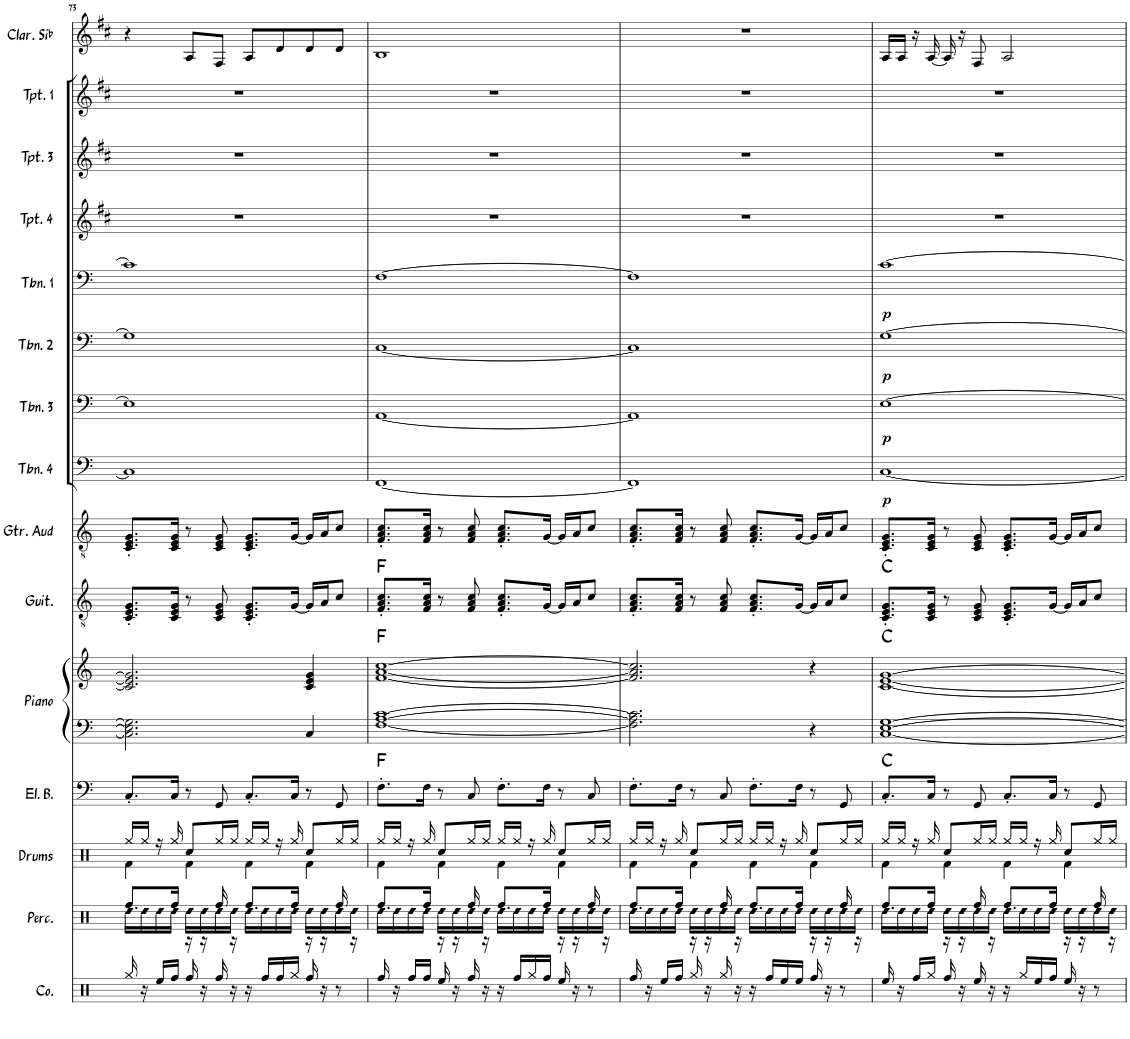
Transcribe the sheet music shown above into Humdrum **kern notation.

**kern	**kern	**kern	**kern	**harte	**kern	**kern	**harte	**kern	**harte	**kern	**kern	**dynam	**kern	**dynam	**kern	**dynam	**kern	**dynam	**kern	**kern	**kern	**kern
*part15	*part14	*part13	*part12	*part12	*part11	*part11	*part11	*part10	*part10	*part9	*part8	*part8	*part7	*part7	*part6	*part6	*part5	*part5	*part4	*part3	*part2	*part1
*staff16	*staff15	*staff14	*staff13	*	*staff12	*staff11	*	*staff10	*	*staff9	*staff8	*staff8	*staff7	*staff7	*staff6	*staff6	*staff5	*staff5	*staff4	*staff3	*staff2	*staff1
*I"Congas	*I"Percussion	*I"Drums	*I"Electric Bass	*	*I"Piano	*	*	*I"Guitar	*	*I"Guitar Audio	*I"Trombone 4	*	*I"Trombone 3	*	*I"Trombone 2	*	*I"Trombone 1	*	*I"Trumpet 4	*I"Trumpet 3	*I"Trumpet 1	*I"Clarinette en Sib
*I'Co.	*I'Perc.	*I'Drums	*I'El. B.	*	*I'Piano	*	*	*I'Guit.	*	*I'Gtr. Aud	*I'Tbn. 4	*	*I'Tbn. 3	*	*I'Tbn. 2	*	*I'Tbn. 1	*	*I'Tpt. 4	*I'Tpt. 3	*I'Tpt. 1	*I'Clar. Sib
!!LO:PB:g=z
*clefX	*clefX	*clefX	*clefF4	*	*clefF4	*clefG2	*	*clefGv2	*	*clefGv2	*clefF4	*	*clefF4	*	*clefF4	*	*clefF4	*	*clefG2	*clefG2	*clefG2	*clefG2
*	*	*	*Trd7c12	*	*	*	*	*	*	*	*	*	*	*	*	*	*	*	*Trd1c2	*Trd1c2	*Trd1c2	*Trd1c2
*k[]	*k[]	*k[]	*k[]	*	*k[]	*k[]	*	*k[]	*	*k[]	*k[]	*	*k[]	*	*k[]	*	*k[]	*	*k[f#c#]	*k[f#c#]	*k[f#c#]	*k[f#c#]
*M4/4	*M4/4	*M4/4	*M4/4	*	*M4/4	*M4/4	*	*M4/4	*	*M4/4	*M4/4	*	*M4/4	*	*M4/4	*	*M4/4	*	*M4/4	*M4/4	*M4/4	*M4/4
=73	=73	=73	=73	=73	=73	=73	=73	=73	=73	=73	=73	=73	=73	=73	=73	=73	=73	=73	=73	=73	=73	=73
!	!LO:N:head=diamond	!	!	!	!	!	!	!	!	!	!	!	!	!	!	!	!	!	!	!	!	!
*	*^	*^	*	*	*	*	*	*	*	*	*	*	*	*	*	*	*	*	*	*	*	*
16Rgg/	16Rdd\LL	8.Rff/L	16Rgg/LL	4Rf\	8.C'/L	.	2.C\] 2.E\] 2.G\]	2.c/] 2.e/] 2.g/]	.	8.C/' 8.E/' 8.G/'L	.	8.C/' 8.E/' 8.G/'L	1C]	.	1E]	.	1G]	.	1c]	.	1r	1r	1r	4r
!	!LO:N:head=diamond	!	!	!	!	!	!	!	!	!	!	!	!	!	!	!	!	!	!	!	!	!	!	!
16r	16Rdd\	.	16Rgg/JJ	.	.	.	.	.	.	.	.	.	.	.	.	.	.	.	.	.	.	.	.	.
!	!LO:N:head=diamond	!	!	!	!	!	!	!	!	!	!	!	!	!	!	!	!	!	!	!	!	!	!	!
16Ree/LL	16Rdd\	.	16r	.	.	.	.	.	.	.	.	.	.	.	.	.	.	.	.	.	.	.	.	.
!	!LO:N:head=diamond	!	!	!	!	!	!	!	!	!	!	!	!	!	!	!	!	!	!	!	!	!	!	!
16Rff/JJ	16Rdd\JJ	16Rff/Jk	16Rgg/	.	16C/Jk	.	.	.	.	16C/ 16E/ 16G/Jk	.	16C/ 16E/ 16G/Jk	.	.	.	.	.	.	.	.	.	.	.	.
!	!LO:N:head=diamond	!	!	!	!	!	!	!	!	!	!	!	!	!	!	!	!	!	!	!	!	!	!	!
16Rff/	16Rdd\LL	16r	8Rcc/L	4Rf\	8r	.	.	.	.	8r	.	8r	.	.	.	.	.	.	.	.	.	.	.	8A/L
!	!LO:N:head=diamond	!	!	!	!	!	!	!	!	!	!	!	!	!	!	!	!	!	!	!	!	!	!	!
16r	16Rdd\	16r	.	.	.	.	.	.	.	.	.	.	.	.	.	.	.	.	.	.	.	.	.	.
!	!LO:N:head=diamond	!	!	!	!	!	!	!	!	!	!	!	!	!	!	!	!	!	!	!	!	!	!	!
16Rff/	16Rdd\	16Rff/	16Rgg/L	.	8GG/	.	.	.	.	8C/ 8E/ 8G/	.	8C/ 8E/ 8G/	.	.	.	.	.	.	.	.	.	.	.	8F#/J
!	!LO:N:head=diamond	!	!	!	!	!	!	!	!	!	!	!	!	!	!	!	!	!	!	!	!	!	!	!
16r	16Rdd\JJ	16r	16Rgg/JJ	.	.	.	.	.	.	.	.	.	.	.	.	.	.	.	.	.	.	.	.	.
!	!LO:N:head=diamond	!	!	!	!	!	!	!	!	!	!	!	!	!	!	!	!	!	!	!	!	!	!	!
16r	16Rdd\LL	8.Rff/L	16Rgg/LL	4Rf\	8.C'/L	.	.	.	.	8.C/' 8.E/' 8.G/'L	.	8.C/' 8.E/' 8.G/'L	.	.	.	.	.	.	.	.	.	.	.	8A/L
!	!LO:N:head=diamond	!	!	!	!	!	!	!	!	!	!	!	!	!	!	!	!	!	!	!	!	!	!	!
16Rff/LL	16Rdd\	.	16Rgg/JJ	.	.	.	.	.	.	.	.	.	.	.	.	.	.	.	.	.	.	.	.	.
!	!LO:N:head=diamond	!	!	!	!	!	!	!	!	!	!	!	!	!	!	!	!	!	!	!	!	!	!	!
16Rff/	16Rdd\	.	16r	.	.	.	.	.	.	.	.	.	.	.	.	.	.	.	.	.	.	.	.	8d/
!	!LO:N:head=diamond	!	!	!	!	!	!	!	!	!	!	!	!	!	!	!	!	!	!	!	!	!	!	!
16Rgg/JJ	16Rdd\JJ	16Rff/Jk	16Rgg/	.	16C/Jk	.	.	.	.	[16G/Jk	.	[16G/Jk	.	.	.	.	.	.	.	.	.	.	.	.
!	!LO:N:head=diamond	!	!	!	!	!	!	!	!	!	!	!	!	!	!	!	!	!	!	!	!	!	!	!
16Rff/	16Rdd\LL	16r	8Rcc/L	4Rf\	8r	.	4C/	4c/ 4e/ 4g/	.	16G/LL]	.	16G/LL]	.	.	.	.	.	.	.	.	.	.	.	8d/
!	!LO:N:head=diamond	!	!	!	!	!	!	!	!	!	!	!	!	!	!	!	!	!	!	!	!	!	!	!
16r	16Rdd\	16r	.	.	.	.	.	.	.	16A/J	.	16A/J	.	.	.	.	.	.	.	.	.	.	.	.
!	!LO:N:head=diamond	!	!	!	!	!	!	!	!	!	!	!	!	!	!	!	!	!	!	!	!	!	!	!
8r	16Rdd\	16Rff/	16Rgg/L	.	8GG/	.	.	.	.	8c/J	.	8c/J	.	.	.	.	.	.	.	.	.	.	.	8d/J
!	!LO:N:head=diamond	!	!	!	!	!	!	!	!	!	!	!	!	!	!	!	!	!	!	!	!	!	!	!
.	16Rdd\JJ	16r	16Rgg/JJ	.	.	.	.	.	.	.	.	.	.	.	.	.	.	.	.	.	.	.	.	.
=74	=74	=74	=74	=74	=74	=74	=74	=74	=74	=74	=74	=74	=74	=74	=74	=74	=74	=74	=74	=74	=74	=74	=74	=74
!	!LO:N:head=diamond	!	!	!	!	!	!	!	!	!	!	!	!	!	!	!	!	!	!	!	!	!	!	!
16Rff/	16Rdd\LL	8.Rff/L	16Rgg/LL	4Rf\	8.F'\L	F:maj	[1F [1A [1c	[1f [1a [1cc	F:maj	8.F/' 8.A/' 8.c/'L	F:maj	8.F/' 8.A/' 8.c/'L	[1FF	.	[1AA	.	[1C	.	[1F	.	1r	1r	1r	1B
!	!LO:N:head=diamond	!	!	!	!	!	!	!	!	!	!	!	!	!	!	!	!	!	!	!	!	!	!	!
16r	16Rdd\	.	16Rgg/JJ	.	.	.	.	.	.	.	.	.	.	.	.	.	.	.	.	.	.	.	.	.
!	!LO:N:head=diamond	!	!	!	!	!	!	!	!	!	!	!	!	!	!	!	!	!	!	!	!	!	!	!
16Rff/LL	16Rdd\	.	16r	.	.	.	.	.	.	.	.	.	.	.	.	.	.	.	.	.	.	.	.	.
!	!LO:N:head=diamond	!	!	!	!	!	!	!	!	!	!	!	!	!	!	!	!	!	!	!	!	!	!	!
16Rff/JJ	16Rdd\JJ	16Rff/Jk	16Rgg/	.	16F\Jk	.	.	.	.	16F/ 16A/ 16c/Jk	.	16F/ 16A/ 16c/Jk	.	.	.	.	.	.	.	.	.	.	.	.
!	!LO:N:head=diamond	!	!	!	!	!	!	!	!	!	!	!	!	!	!	!	!	!	!	!	!	!	!	!
16Ree/	16Rdd\LL	16r	8Rcc/L	4Rf\	8r	.	.	.	.	8r	.	8r	.	.	.	.	.	.	.	.	.	.	.	.
!	!LO:N:head=diamond	!	!	!	!	!	!	!	!	!	!	!	!	!	!	!	!	!	!	!	!	!	!	!
16r	16Rdd\	16r	.	.	.	.	.	.	.	.	.	.	.	.	.	.	.	.	.	.	.	.	.	.
!	!LO:N:head=diamond	!	!	!	!	!	!	!	!	!	!	!	!	!	!	!	!	!	!	!	!	!	!	!
16Rff/	16Rdd\	16Rff/	16Rgg/L	.	8C/	.	.	.	.	8F/ 8A/ 8c/	.	8F/ 8A/ 8c/	.	.	.	.	.	.	.	.	.	.	.	.
!	!LO:N:head=diamond	!	!	!	!	!	!	!	!	!	!	!	!	!	!	!	!	!	!	!	!	!	!	!
16r	16Rdd\JJ	16r	16Rgg/JJ	.	.	.	.	.	.	.	.	.	.	.	.	.	.	.	.	.	.	.	.	.
!	!LO:N:head=diamond	!	!	!	!	!	!	!	!	!	!	!	!	!	!	!	!	!	!	!	!	!	!	!
16r	16Rdd\LL	8.Rff/L	16Rgg/LL	4Rf\	8.F'\L	.	.	.	.	8.F/' 8.A/' 8.c/'L	.	8.F/' 8.A/' 8.c/'L	.	.	.	.	.	.	.	.	.	.	.	.
!	!LO:N:head=diamond	!	!	!	!	!	!	!	!	!	!	!	!	!	!	!	!	!	!	!	!	!	!	!
16Rff/LL	16Rdd\	.	16Rgg/JJ	.	.	.	.	.	.	.	.	.	.	.	.	.	.	.	.	.	.	.	.	.
!	!LO:N:head=diamond	!	!	!	!	!	!	!	!	!	!	!	!	!	!	!	!	!	!	!	!	!	!	!
16Rgg/	16Rdd\	.	16r	.	.	.	.	.	.	.	.	.	.	.	.	.	.	.	.	.	.	.	.	.
!	!LO:N:head=diamond	!	!	!	!	!	!	!	!	!	!	!	!	!	!	!	!	!	!	!	!	!	!	!
16Rff/JJ	16Rdd\JJ	16Rff/Jk	16Rgg/	.	16F\Jk	.	.	.	.	[16G/Jk	.	[16G/Jk	.	.	.	.	.	.	.	.	.	.	.	.
!	!LO:N:head=diamond	!	!	!	!	!	!	!	!	!	!	!	!	!	!	!	!	!	!	!	!	!	!	!
16Ree/	16Rdd\LL	16r	8Rcc/L	4Rf\	8r	.	.	.	.	16G/LL]	.	16G/LL]	.	.	.	.	.	.	.	.	.	.	.	.
!	!LO:N:head=diamond	!	!	!	!	!	!	!	!	!	!	!	!	!	!	!	!	!	!	!	!	!	!	!
16r	16Rdd\	16r	.	.	.	.	.	.	.	16A/J	.	16A/J	.	.	.	.	.	.	.	.	.	.	.	.
!	!LO:N:head=diamond	!	!	!	!	!	!	!	!	!	!	!	!	!	!	!	!	!	!	!	!	!	!	!
8r	16Rdd\	16Rff/	16Rgg/L	.	8C/	.	.	.	.	8c/J	.	8c/J	.	.	.	.	.	.	.	.	.	.	.	.
!	!LO:N:head=diamond	!	!	!	!	!	!	!	!	!	!	!	!	!	!	!	!	!	!	!	!	!	!	!
.	16Rdd\JJ	16r	16Rgg/JJ	.	.	.	.	.	.	.	.	.	.	.	.	.	.	.	.	.	.	.	.	.
=75	=75	=75	=75	=75	=75	=75	=75	=75	=75	=75	=75	=75	=75	=75	=75	=75	=75	=75	=75	=75	=75	=75	=75	=75
!	!LO:N:head=diamond	!	!	!	!	!	!	!	!	!	!	!	!	!	!	!	!	!	!	!	!	!	!	!
16Rff/	16Rdd\LL	8.Rff/L	16Rgg/LL	4Rf\	8.F'\L	.	2.F\] 2.A\] 2.c\]	2.f/] 2.a/] 2.cc/]	.	8.F/' 8.A/' 8.c/'L	.	8.F/' 8.A/' 8.c/'L	1FF]	.	1AA]	.	1C]	.	1F]	.	1r	1r	1r	1r
!	!LO:N:head=diamond	!	!	!	!	!	!	!	!	!	!	!	!	!	!	!	!	!	!	!	!	!	!	!
16r	16Rdd\	.	16Rgg/JJ	.	.	.	.	.	.	.	.	.	.	.	.	.	.	.	.	.	.	.	.	.
!	!LO:N:head=diamond	!	!	!	!	!	!	!	!	!	!	!	!	!	!	!	!	!	!	!	!	!	!	!
16Ree/LL	16Rdd\	.	16r	.	.	.	.	.	.	.	.	.	.	.	.	.	.	.	.	.	.	.	.	.
!	!LO:N:head=diamond	!	!	!	!	!	!	!	!	!	!	!	!	!	!	!	!	!	!	!	!	!	!	!
16Rff/JJ	16Rdd\JJ	16Rff/Jk	16Rgg/	.	16F\Jk	.	.	.	.	16F/ 16A/ 16c/Jk	.	16F/ 16A/ 16c/Jk	.	.	.	.	.	.	.	.	.	.	.	.
!	!LO:N:head=diamond	!	!	!	!	!	!	!	!	!	!	!	!	!	!	!	!	!	!	!	!	!	!	!
16Rgg/	16Rdd\LL	16r	8Rcc/L	4Rf\	8r	.	.	.	.	8r	.	8r	.	.	.	.	.	.	.	.	.	.	.	.
!	!LO:N:head=diamond	!	!	!	!	!	!	!	!	!	!	!	!	!	!	!	!	!	!	!	!	!	!	!
16r	16Rdd\	16r	.	.	.	.	.	.	.	.	.	.	.	.	.	.	.	.	.	.	.	.	.	.
!	!LO:N:head=diamond	!	!	!	!	!	!	!	!	!	!	!	!	!	!	!	!	!	!	!	!	!	!	!
16Rgg/	16Rdd\	16Rff/	16Rgg/L	.	8C/	.	.	.	.	8F/ 8A/ 8c/	.	8F/ 8A/ 8c/	.	.	.	.	.	.	.	.	.	.	.	.
!	!LO:N:head=diamond	!	!	!	!	!	!	!	!	!	!	!	!	!	!	!	!	!	!	!	!	!	!	!
16r	16Rdd\JJ	16r	16Rgg/JJ	.	.	.	.	.	.	.	.	.	.	.	.	.	.	.	.	.	.	.	.	.
!	!LO:N:head=diamond	!	!	!	!	!	!	!	!	!	!	!	!	!	!	!	!	!	!	!	!	!	!	!
16r	16Rdd\LL	8.Rff/L	16Rgg/LL	4Rf\	8.F'\L	.	.	.	.	8.F/' 8.A/' 8.c/'L	.	8.F/' 8.A/' 8.c/'L	.	.	.	.	.	.	.	.	.	.	.	.
!	!LO:N:head=diamond	!	!	!	!	!	!	!	!	!	!	!	!	!	!	!	!	!	!	!	!	!	!	!
16Rff/LL	16Rdd\	.	16Rgg/JJ	.	.	.	.	.	.	.	.	.	.	.	.	.	.	.	.	.	.	.	.	.
!	!LO:N:head=diamond	!	!	!	!	!	!	!	!	!	!	!	!	!	!	!	!	!	!	!	!	!	!	!
16Ree/	16Rdd\	.	16r	.	.	.	.	.	.	.	.	.	.	.	.	.	.	.	.	.	.	.	.	.
!	!LO:N:head=diamond	!	!	!	!	!	!	!	!	!	!	!	!	!	!	!	!	!	!	!	!	!	!	!
16Ree/JJ	16Rdd\JJ	16Rff/Jk	16Rgg/	.	16F\Jk	.	.	.	.	[16G/Jk	.	[16G/Jk	.	.	.	.	.	.	.	.	.	.	.	.
!	!LO:N:head=diamond	!	!	!	!	!	!	!	!	!	!	!	!	!	!	!	!	!	!	!	!	!	!	!
16Rff/	16Rdd\LL	16r	8Rcc/L	4Rf\	8r	.	4r	4r	.	16G/LL]	.	16G/LL]	.	.	.	.	.	.	.	.	.	.	.	.
!	!LO:N:head=diamond	!	!	!	!	!	!	!	!	!	!	!	!	!	!	!	!	!	!	!	!	!	!	!
16r	16Rdd\	16r	.	.	.	.	.	.	.	16A/J	.	16A/J	.	.	.	.	.	.	.	.	.	.	.	.
!	!LO:N:head=diamond	!	!	!	!	!	!	!	!	!	!	!	!	!	!	!	!	!	!	!	!	!	!	!
8r	16Rdd\	16Rff/	16Rgg/L	.	8GG/	.	.	.	.	8c/J	.	8c/J	.	.	.	.	.	.	.	.	.	.	.	.
!	!LO:N:head=diamond	!	!	!	!	!	!	!	!	!	!	!	!	!	!	!	!	!	!	!	!	!	!	!
.	16Rdd\JJ	16r	16Rgg/JJ	.	.	.	.	.	.	.	.	.	.	.	.	.	.	.	.	.	.	.	.	.
=76	=76	=76	=76	=76	=76	=76	=76	=76	=76	=76	=76	=76	=76	=76	=76	=76	=76	=76	=76	=76	=76	=76	=76	=76
!	!LO:N:head=diamond	!	!	!	!	!	!	!	!	!	!	!	!	!LO:DY:b	!	!LO:DY:b	!	!LO:DY:b	!	!LO:DY:b	!	!	!	!
16Ree/	16Rdd\LL	8.Rff/L	16Rgg/LL	4Rf\	8.C'/L	C:maj	[1C [1E [1G	[1c [1e [1g	C:maj	8.C/' 8.E/' 8.G/'L	C:maj	8.C/' 8.E/' 8.G/'L	[1C	p	[1E	p	[1G	p	[1c	p	1r	1r	1r	16A/LL
!	!LO:N:head=diamond	!	!	!	!	!	!	!	!	!	!	!	!	!	!	!	!	!	!	!	!	!	!	!
16r	16Rdd\	.	16Rgg/JJ	.	.	.	.	.	.	.	.	.	.	.	.	.	.	.	.	.	.	.	.	16A/JJ
!	!LO:N:head=diamond	!	!	!	!	!	!	!	!	!	!	!	!	!	!	!	!	!	!	!	!	!	!	!
16Rff/LL	16Rdd\	.	16r	.	.	.	.	.	.	.	.	.	.	.	.	.	.	.	.	.	.	.	.	16r
!	!LO:N:head=diamond	!	!	!	!	!	!	!	!	!	!	!	!	!	!	!	!	!	!	!	!	!	!	!
16Rgg/JJ	16Rdd\JJ	16Rff/Jk	16Rgg/	.	16C/Jk	.	.	.	.	16C/ 16E/ 16G/Jk	.	16C/ 16E/ 16G/Jk	.	.	.	.	.	.	.	.	.	.	.	[16A/
!	!LO:N:head=diamond	!	!	!	!	!	!	!	!	!	!	!	!	!	!	!	!	!	!	!	!	!	!	!
16Rff/	16Rdd\LL	16r	8Rcc/L	4Rf\	8r	.	.	.	.	8r	.	8r	.	.	.	.	.	.	.	.	.	.	.	16A/]
!	!LO:N:head=diamond	!	!	!	!	!	!	!	!	!	!	!	!	!	!	!	!	!	!	!	!	!	!	!
16r	16Rdd\	16r	.	.	.	.	.	.	.	.	.	.	.	.	.	.	.	.	.	.	.	.	.	16r
!	!LO:N:head=diamond	!	!	!	!	!	!	!	!	!	!	!	!	!	!	!	!	!	!	!	!	!	!	!
16Ree/	16Rdd\	16Rff/	16Rgg/L	.	8GG/	.	.	.	.	8C/ 8E/ 8G/	.	8C/ 8E/ 8G/	.	.	.	.	.	.	.	.	.	.	.	8F#/
!	!LO:N:head=diamond	!	!	!	!	!	!	!	!	!	!	!	!	!	!	!	!	!	!	!	!	!	!	!
16r	16Rdd\JJ	16r	16Rgg/JJ	.	.	.	.	.	.	.	.	.	.	.	.	.	.	.	.	.	.	.	.	.
!	!LO:N:head=diamond	!	!	!	!	!	!	!	!	!	!	!	!	!	!	!	!	!	!	!	!	!	!	!
16r	16Rdd\LL	8.Rff/L	16Rgg/LL	4Rf\	8.C'/L	.	.	.	.	8.C/' 8.E/' 8.G/'L	.	8.C/' 8.E/' 8.G/'L	.	.	.	.	.	.	.	.	.	.	.	2A/
!	!LO:N:head=diamond	!	!	!	!	!	!	!	!	!	!	!	!	!	!	!	!	!	!	!	!	!	!	!
16Rgg/LL	16Rdd\	.	16Rgg/JJ	.	.	.	.	.	.	.	.	.	.	.	.	.	.	.	.	.	.	.	.	.
!	!LO:N:head=diamond	!	!	!	!	!	!	!	!	!	!	!	!	!	!	!	!	!	!	!	!	!	!	!
16Ree/	16Rdd\	.	16r	.	.	.	.	.	.	.	.	.	.	.	.	.	.	.	.	.	.	.	.	.
!	!LO:N:head=diamond	!	!	!	!	!	!	!	!	!	!	!	!	!	!	!	!	!	!	!	!	!	!	!
16Rff/JJ	16Rdd\JJ	16Rff/Jk	16Rgg/	.	16C/Jk	.	.	.	.	[16G/Jk	.	[16G/Jk	.	.	.	.	.	.	.	.	.	.	.	.
!	!LO:N:head=diamond	!	!	!	!	!	!	!	!	!	!	!	!	!	!	!	!	!	!	!	!	!	!	!
16Ree/	16Rdd\LL	16r	8Rcc/L	4Rf\	8r	.	.	.	.	16G/LL]	.	16G/LL]	.	.	.	.	.	.	.	.	.	.	.	.
!	!LO:N:head=diamond	!	!	!	!	!	!	!	!	!	!	!	!	!	!	!	!	!	!	!	!	!	!	!
16r	16Rdd\	16r	.	.	.	.	.	.	.	16A/J	.	16A/J	.	.	.	.	.	.	.	.	.	.	.	.
!	!LO:N:head=diamond	!	!	!	!	!	!	!	!	!	!	!	!	!	!	!	!	!	!	!	!	!	!	!
8r	16Rdd\	16Rff/	16Rgg/L	.	8GG/	.	.	.	.	8c/J	.	8c/J	.	.	.	.	.	.	.	.	.	.	.	.
!	!LO:N:head=diamond	!	!	!	!	!	!	!	!	!	!	!	!	!	!	!	!	!	!	!	!	!	!	!
.	16Rdd\JJ	16r	16Rgg/JJ	.	.	.	.	.	.	.	.	.	.	.	.	.	.	.	.	.	.	.	.	.
*	*v	*v	*	*	*	*	*	*	*	*	*	*	*	*	*	*	*	*	*	*	*	*	*	*
*	*	*v	*v	*	*	*	*	*	*	*	*	*	*	*	*	*	*	*	*	*	*	*	*
=	=	=	=	=	=	=	=	=	=	=	=	=	=	=	=	=	=	=	=	=	=	=
*-	*-	*-	*-	*-	*-	*-	*-	*-	*-	*-	*-	*-	*-	*-	*-	*-	*-	*-	*-	*-	*-	*-
